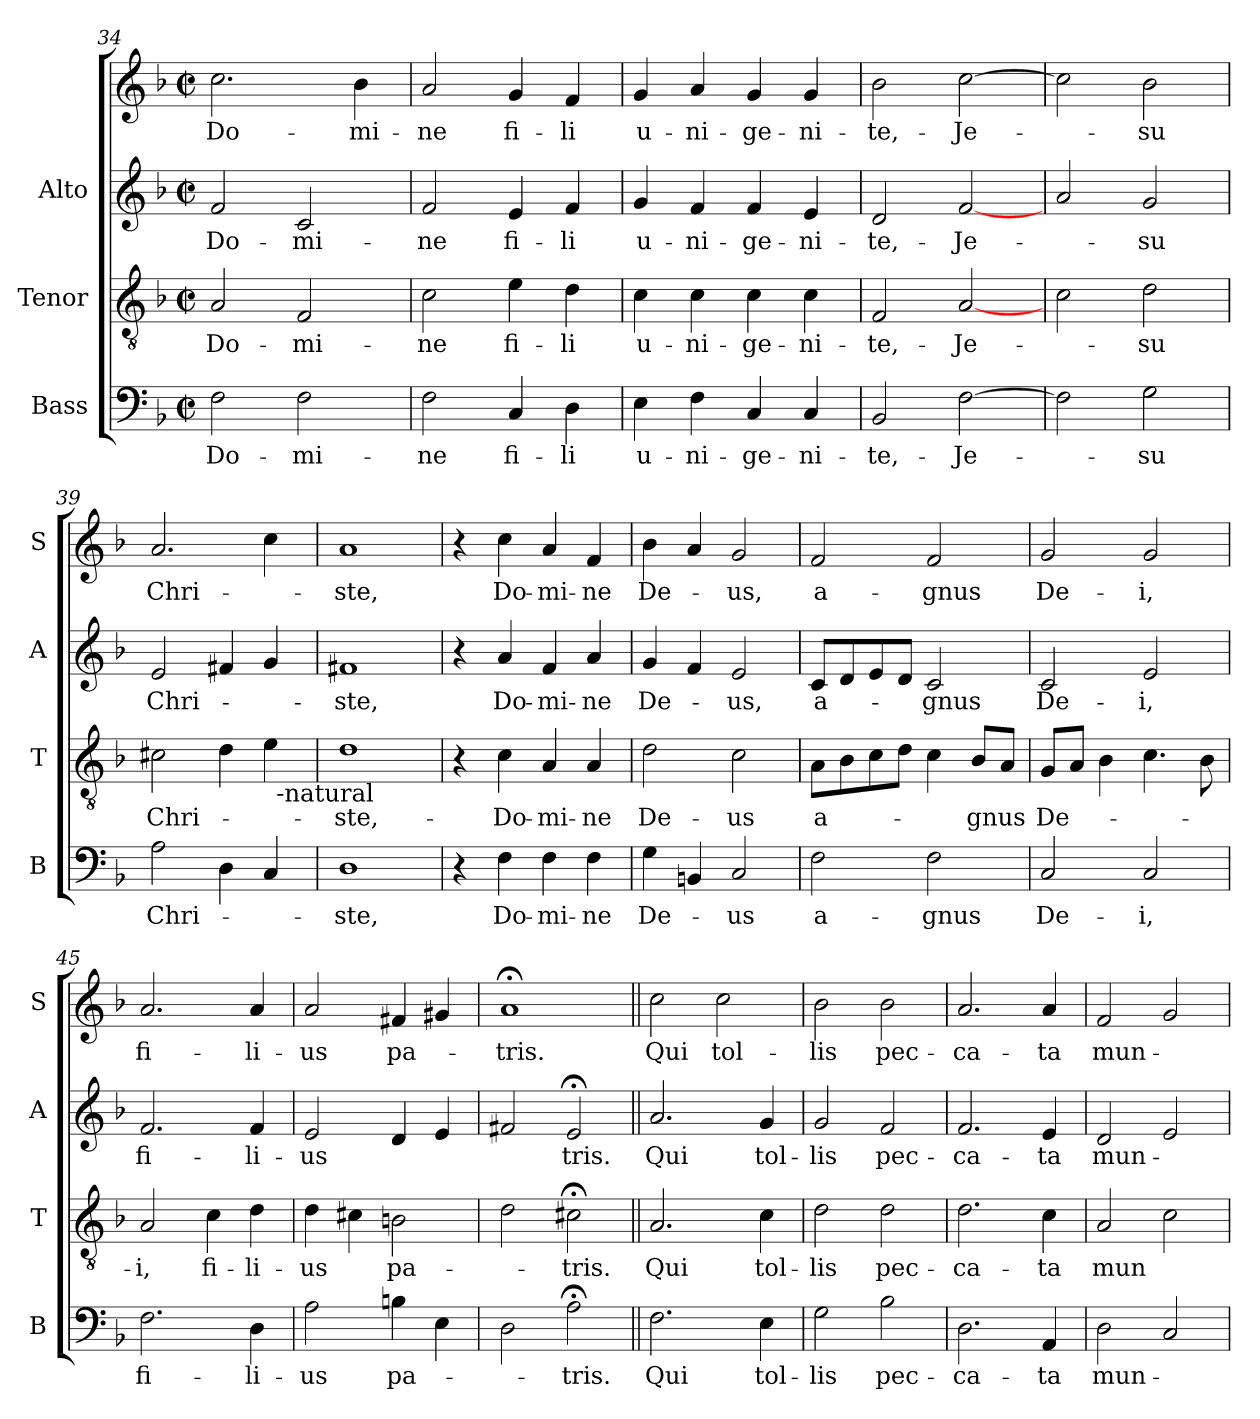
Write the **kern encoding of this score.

**kern	**text	**kern	**text	**kern	**text	**kern	**text
*part4	*part4	*part3	*part3	*part2	*part2	*part1	*part1
*staff4	*staff4	*staff3	*staff3	*staff2	*staff2	*staff1	*staff1
*I"Bass	*	*I"Tenor	*	*I"Alto	*	*	*
*I'B	*	*I'T	*	*I'A	*	*I'S	*
*clefF4	*	*clefGv2	*	*clefG2	*	*clefG2	*
*k[b-]	*	*k[b-]	*	*k[b-]	*	*k[b-]	*
*F:	*	*F:	*	*F:	*	*F:	*
*M2/2	*	*M2/2	*	*M2/2	*	*M2/2	*
*met(c|)	*	*met(c|)	*	*met(c|)	*	*met(c|)	*
=34	=34	=34	=34	=34	=34	=34	=34
2F\	Do-	2A/	Do-	2f/	Do-	2.cc\	Do-
2F\	-mi-	2F/	-mi-	2c/	-mi-	.	.
.	.	.	.	.	.	4b-\	-mi-
=35	=35	=35	=35	=35	=35	=35	=35
2F\	-ne	2c\	-ne	2f/	-ne	2a/	-ne
4C/	fi-	4e\	fi-	4e/	fi-	4g/	fi-
4D\	-li	4d\	-li	4f/	-li	4f/	-li
=36	=36	=36	=36	=36	=36	=36	=36
4E\	u-	4c\	u-	4g/	u-	4g/	u-
4F\	-ni-	4c\	-ni-	4f/	-ni-	4a/	-ni-
4C/	-ge-	4c\	-ge-	4f/	-ge-	4g/	-ge-
4C/	-ni-	4c\	-ni-	4e/	-ni-	4g/	-ni-
!!LO:LB:g=z
=37	=37	=37	=37	=37	=37	=37	=37
2BB-/	-te,-	2F/	-te,-	2d/	-te,-	2b-\	-te,-
[2F\	-Je-	[2A/	-Je-	[2f/	-Je-	[2cc\	-Je-
=38	=38	=38	=38	=38	=38	=38	=38
2F\]	.	2c\	.	2a/	.	2cc\]	.
2G\	-su	2d\	-su	2g/	-su	2b-\	-su
=39	=39	=39	=39	=39	=39	=39	=39
*	*	*^	*	*	*	*	*
2A\	Chri-	2c#X\	2ryy	Chri-	2e/	Chri-	2.a/	Chri-
4D\	.	4d\	4ryy	.	4f#X/	.	.	.
4C/	.	4e\	32ryy	.	4g/	.	4cc\	.
!	!	!	!LO:TX:b:t=-natural	!	!	!	!	!
.	.	.	8..ryy	.	.	.	.	.
*	*	*v	*v	*	*	*	*	*
=40	=40	=40	=40	=40	=40	=40	=40
1D	-ste,	1d	-ste,-	1f#X	-ste,	1a	-ste,
=41	=41	=41	=41	=41	=41	=41	=41
4r	.	4r	.	4r	.	4r	.
4F\	Do-	4c\	-Do-	4a/	Do-	4cc\	Do-
4F\	-mi-	4A/	-mi-	4f/	-mi-	4a/	-mi-
4F\	-ne	4A/	-ne	4a/	-ne	4f/	-ne
=42	=42	=42	=42	=42	=42	=42	=42
4G\	De-	2d\	De-	4g/	De-	4b-\	De-
4BBn/	.	.	.	4f/	.	4a/	.
2C/	-us	2c\	-us	2e/	-us,	2g/	-us,
!!LO:PB:g=z
=43	=43	=43	=43	=43	=43	=43	=43
2F\	a-	8A\L	a-	8c/L	a-	2f/	a-
.	.	8B-\	.	8d/	.	.	.
.	.	8c\	.	8e/	.	.	.
.	.	8d\J	.	8d/J	.	.	.
2F\	-gnus	4c\	.	2c/	-gnus	2f/	-gnus
.	.	8B-/L	-gnus	.	.	.	.
.	.	8A/J	.	.	.	.	.
=44	=44	=44	=44	=44	=44	=44	=44
2C/	De-	8G/L	De-	2c/	De-	2g/	De-
.	.	8A/J	.	.	.	.	.
.	.	4B-\	.	.	.	.	.
2C/	-i,	4.c\	.	2e/	-i,	2g/	-i,
.	.	8B-\	.	.	.	.	.
=45	=45	=45	=45	=45	=45	=45	=45
2.F\	fi-	2A/	-i,	2.f/	fi-	2.a/	fi-
.	.	4c\	fi-	.	.	.	.
4D\	-li-	4d\	-li-	4f/	-li-	4a/	-li-
=46	=46	=46	=46	=46	=46	=46	=46
2A\	-us	4d\	-us	2e/	-us	2a/	-us
.	.	4c#X\	.	.	.	.	.
4Bn\	pa-	2Bn\	pa-	4d/	.	4f#X/	pa-
4E\	.	.	.	4e/	.	4g#X/	.
=47	=47	=47	=47	=47	=47	=47	=47
2D\	.	2d\	.	2f#X/	.	1a;<	-tris.
2A;<\	-tris.	2c#X;<\	-tris.	2e;</	tris.	.	.
=48||	=48||	=48||	=48||	=48||	=48||	=48||	=48||
2.F\	Qui	2.A/	Qui	2.a/	Qui	2cc\	Qui
.	.	.	.	.	.	2cc\	tol-
4E\	tol-	4c\	tol-	4g/	tol-	.	.
!!LO:LB:g=z
=49	=49	=49	=49	=49	=49	=49	=49
2G\	-lis	2d\	-lis	2g/	-lis	2b-\	-lis
2B-\	pec-	2d\	pec-	2f/	pec-	2b-\	pec-
=50	=50	=50	=50	=50	=50	=50	=50
2.D\	-ca-	2.d\	-ca-	2.f/	-ca-	2.a/	-ca-
4AA/	-ta	4c\	-ta	4e/	-ta	4a/	-ta
=51	=51	=51	=51	=51	=51	=51	=51
2D\	mun-	2A/	mun	2d/	mun-	2f/	mun-
2C/	.	2c\	.	2e/	.	2g/	.
=	=	=	=	=	=	=	=
*-	*-	*-	*-	*-	*-	*-	*-
